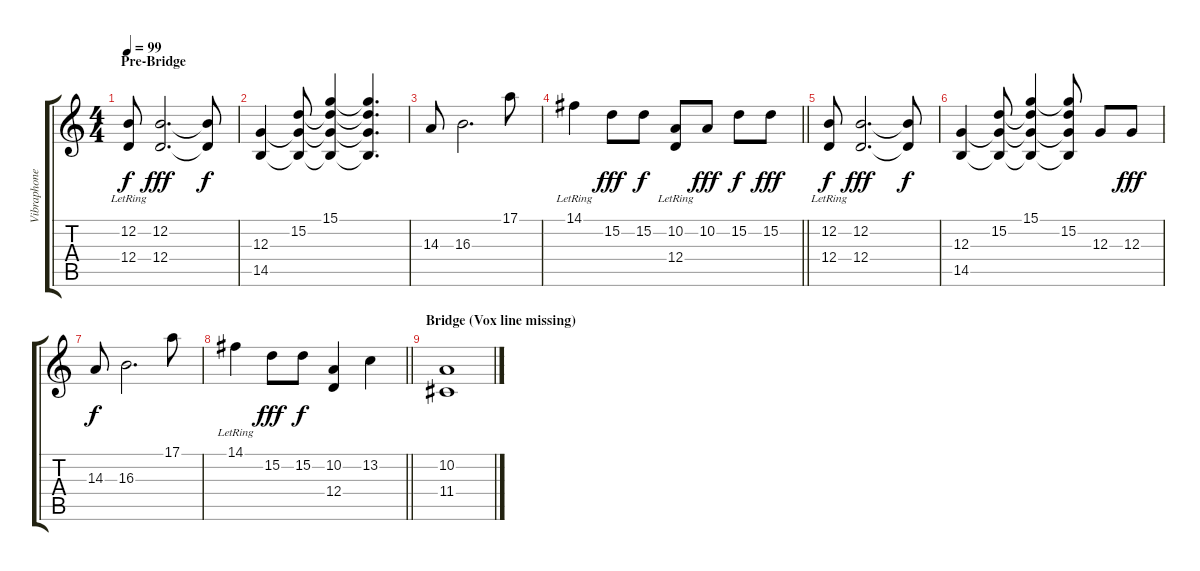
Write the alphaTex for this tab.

\track ("Vibraphone/Harmonica" "Vibraphone") {instrument vibraphone}
\staff {score tabs}
\tuning (E4 B3 G3 D3 A2 E2) {hide}
\ts (4 4)
\section ("" "Pre-Bridge")
\tempo 99
\clef g2
\ks c
(12.2{lr} 12.4).8{dy f volume 13 balance 2 instrument vibraphone} (12.2 12.4).2{d dy fff} (12.2{t} 12.4{t}).8{dy f} |
(12.3 14.5).4 (15.2 12.3{t} 14.5{t}).8 (15.1 15.2{t} 12.3{t} 14.5{t}).4 (15.1{t} 15.2{t} 12.3{t} 14.5{t}).4{d} |
14.3.8 16.3.2{d} 17.1.8 |
\barLineRight lightlight
14.1{lr}.4 15.2.8{dy fff} 15.2.8{dy f} (10.2 12.4{lr}).8 10.2.8{dy fff} 15.2.8{dy f} 15.2.8{dy fff} |
(12.2{lr} 12.4).8{dy f volume 13 balance 2 instrument vibraphone} (12.2 12.4).2{d dy fff} (12.2{t} 12.4{t}).8{dy f} |
(12.3 14.5).4 (15.2 12.3{t} 14.5{t}).8 (15.1 15.2{t} 12.3{t} 14.5{t}).4 (15.1{t} 15.2 12.3{t} 14.5{t}).8 12.3.8 12.3.8{dy fff} |
14.3.8{dy f} 16.3.2{d} 17.1.8 |
\barLineRight lightlight
14.1{lr}.4 15.2.8{dy fff} 15.2.8{dy f} (10.2 12.4).4 13.2.4 |
\section ("" "Bridge (Vox line missing)")
(10.2 11.4).1
